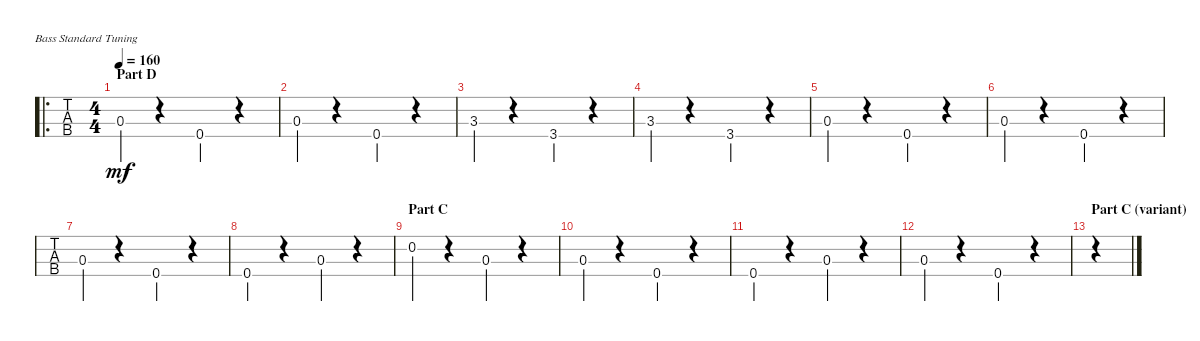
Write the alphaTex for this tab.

\defaultSystemsLayout 4
\bracketExtendMode groupsimilarinstruments
\singleTrackTrackNamePolicy hidden
\multiTrackTrackNamePolicy hidden
\otherSystemsTrackNameOrientation horizontal
\track ("Bass" "Bass") {mute instrument acousticbass}
\staff {tabs}
\tuning (G2 D2 A1 E1)
\ro
\ts (4 4)
\section ("" "Part D")
\tempo 160
\clef f4
\ks c
0.3.4{dy mf} r.4 0.4.4 r.4 |
0.3.4 r.4 0.4.4 r.4 |
3.3.4 r.4 3.4.4 r.4 |
3.3.4 r.4 3.4.4 r.4 |
0.3.4 r.4 0.4.4 r.4 |
0.3.4 r.4 0.4.4 r.4 |
0.3.4 r.4 0.4.4 r.4 |
0.4.4 r.4 0.3.4 r.4 |
\section ("" "Part C")
0.2.4 r.4 0.3.4 r.4 |
0.3.4 r.4 0.4.4 r.4 |
0.4.4 r.4 0.3.4 r.4 |
0.3.4 r.4 0.4.4 r.4 |
\section ("" "Part C (variant)")
